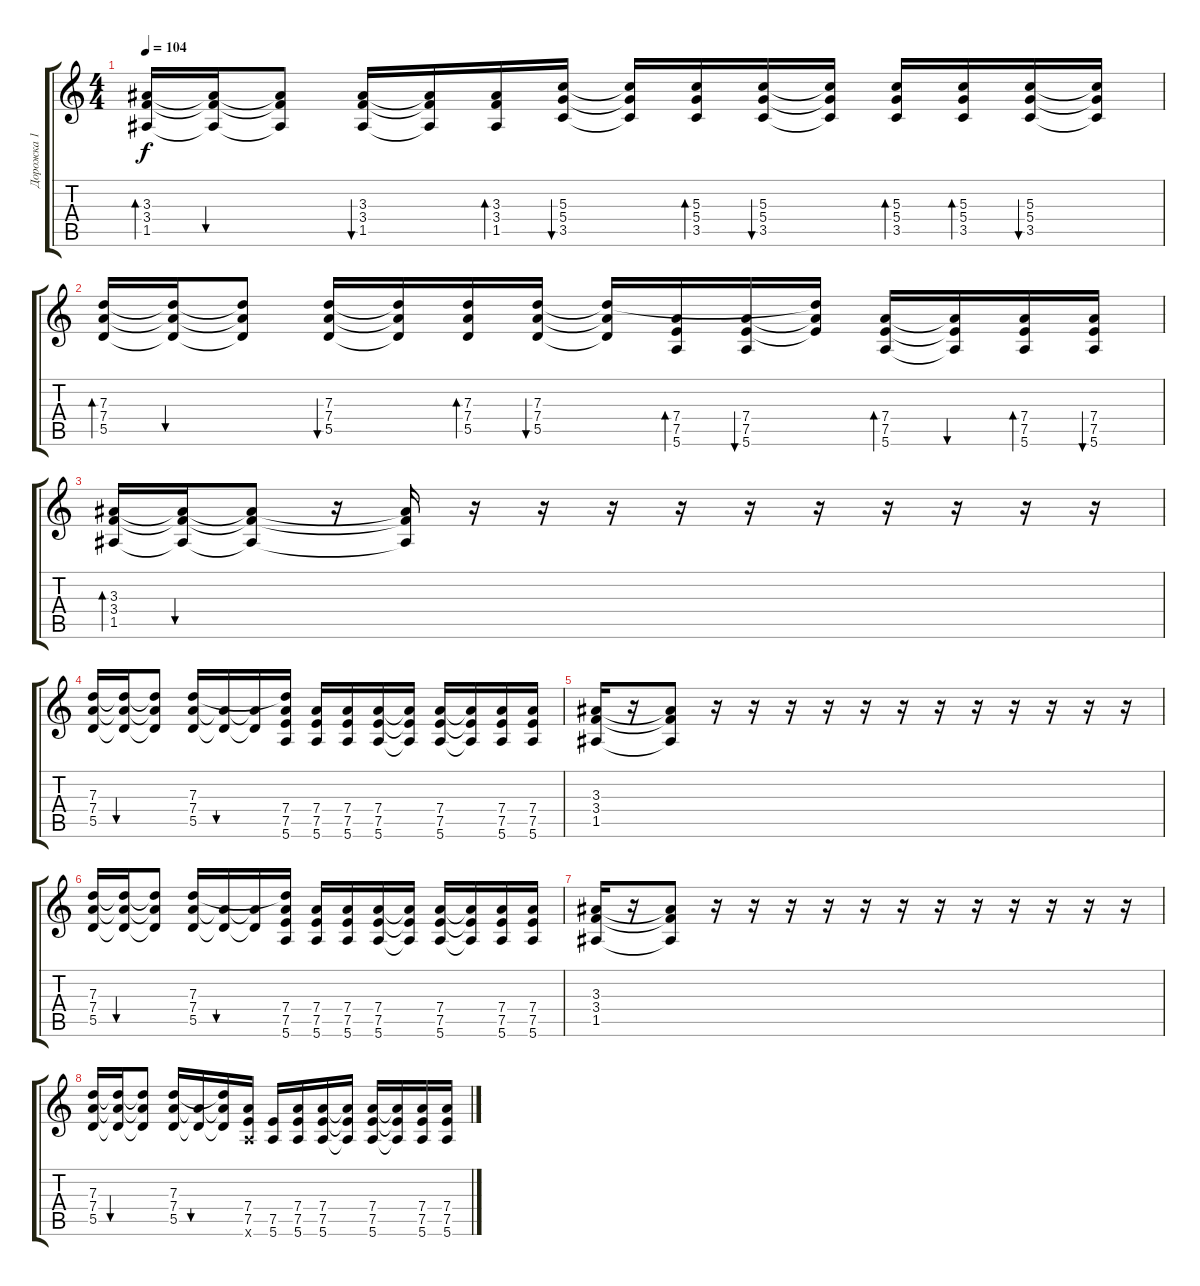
\track ("Дорожка 1" "Дорожка 1") {instrument acousticguitarsteel}
\staff {score tabs}
\tuning (E4 B3 G3 D3 A2 E2) {hide}
\ts (4 4)
\tempo 104
\clef g2
\ks c
(3.3 3.4 1.5).16{bd 120 dy f} (3.3{t} 3.4{t} 1.5{t}).16{bu 120} (3.3{t} 3.4{t} 1.5{t}).8 (3.3 3.4 1.5).16{bu 120} (3.3{t} 3.4{t} 1.5{t}).16 (3.3 3.4 1.5).16{bd 120} (5.3 5.4 3.5).16{bu 120} (5.3{t} 5.4{t} 3.5{t}).16 (5.3 5.4 3.5).16{bd 120} (5.3 5.4 3.5).16{bu 120} (5.3{t} 5.4{t} 3.5{t}).16 (5.3 5.4 3.5).16{bd 120} (5.3 5.4 3.5).16{bd 120} (5.3 5.4 3.5).16{bu 120} (5.3{t} 5.4{t} 3.5{t}).16 |
(7.3 7.4 5.5).16{bd 120} (7.3{t} 7.4{t} 5.5{t}).16{bu 120} (7.3{t} 7.4{t} 5.5{t}).8 (7.3 7.4 5.5).16{bu 120} (7.3{t} 7.4{t} 5.5{t}).16 (7.3 7.4 5.5).16{bd 120} (7.3 7.4 5.5).16{bu 120} (7.3{t} 7.4{t} 5.5{t}).16 (7.4 7.5 5.6).16{bd 120} (7.4 7.5 5.6).16{bu 120} (7.3{t} 7.4{t} 7.5{t}).16 (7.4 7.5 5.6).16{bd 120} (7.4{t} 7.5{t} 5.6{t}).16{bu 120} (7.4 7.5 5.6).16{bd 120} (7.4 7.5 5.6).16{bu 120} |
(3.3 3.4 1.5).16{bd 120} (3.3{t} 3.4{t} 1.5{t}).16{bu 120} (3.3{t} 3.4{t} 1.5{t}).8 r.16 (3.3{t} 3.4{t} 1.5{t}).16 r.16 r.16 r.16 r.16 r.16 r.16 r.16 r.16 r.16 r.16 |
(7.3 7.4 5.5).16{volume 5 instrument overdrivenguitar} (7.3{t} 7.4{t} 5.5{t}).16{bu 120} (7.3{t} 7.4{t} 5.5{t}).8 (7.3 7.4 5.5).16 (7.4{t} 5.5{t}).16{bu 120} (7.4{t} 5.5{t}).16 (7.3{t} 7.4 7.5 5.6).16 (7.4 7.5 5.6).16 (7.4 7.5 5.6).16 (7.4 7.5 5.6).16 (7.4{t} 7.5{t} 5.6{t}).16 (7.4 7.5 5.6).16 (7.4{t} 7.5{t} 5.6{t}).16 (7.4 7.5 5.6).16 (7.4 7.5 5.6).16 |
(3.3 3.4 1.5).16 r.16 (3.3{t} 3.4{t} 1.5{t}).8 r.16 r.16 r.16 r.16 r.16 r.16 r.16 r.16 r.16 r.16 r.16 r.16 |
(7.3 7.4 5.5).16{volume 7 instrument overdrivenguitar} (7.3{t} 7.4{t} 5.5{t}).16{bu 120} (7.3{t} 7.4{t} 5.5{t}).8 (7.3 7.4 5.5).16 (7.4{t} 5.5{t}).16{bu 120} (7.4{t} 5.5{t}).16 (7.3{t} 7.4 7.5 5.6).16 (7.4 7.5 5.6).16 (7.4 7.5 5.6).16 (7.4 7.5 5.6).16 (7.4{t} 7.5{t} 5.6{t}).16 (7.4 7.5 5.6).16 (7.4{t} 7.5{t} 5.6{t}).16 (7.4 7.5 5.6).16 (7.4 7.5 5.6).16 |
(3.3 3.4 1.5).16 r.16 (3.3{t} 3.4{t} 1.5{t}).8 r.16 r.16 r.16 r.16 r.16 r.16 r.16 r.16 r.16 r.16 r.16 r.16 |
(7.3 7.4 5.5).16 (7.3{t} 7.4{t} 5.5{t}).16{bu 120} (7.3{t} 7.4{t} 5.5{t}).8 (7.3 7.4 5.5).16 (7.4{t} 5.5{t}).16{bu 120} (7.3{t} 7.4{t} 5.5{t}).16 (7.4 7.5 5.6{x}).16 (7.5 5.6).16 (7.4 7.5 5.6).16 (7.4 7.5 5.6).16 (7.4{t} 7.5{t} 5.6{t}).16 (7.4 7.5 5.6).16 (7.4{t} 7.5{t} 5.6{t}).16 (7.4 7.5 5.6).16 (7.4 7.5 5.6).16
